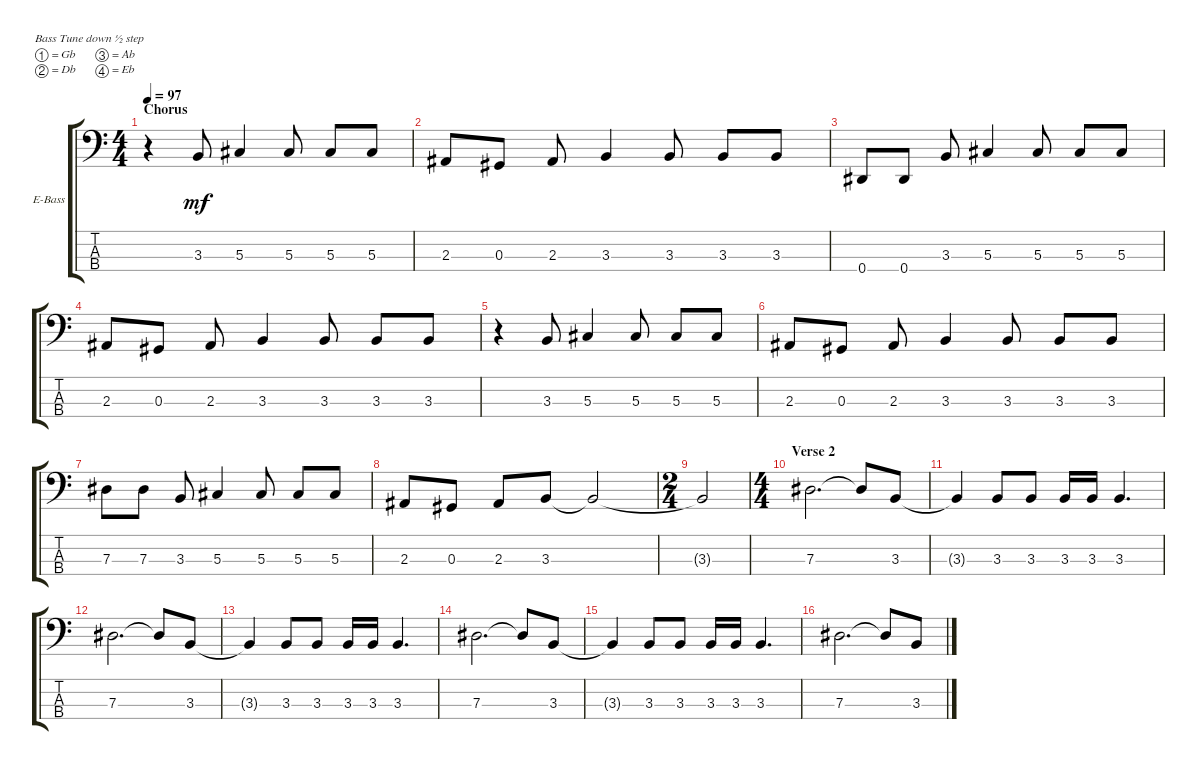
\bracketExtendMode groupsimilarinstruments
\firstSystemTrackNameOrientation horizontal
\otherSystemsTrackNameOrientation horizontal
\track ("John Alderete" "E-Bass") {instrument electricbassfinger}
\staff {score tabs}
\tuning (Gb2 Db2 Ab1 Eb1)
\ts (4 4)
\section ("" "Chorus")
\tempo 97
\clef f4
\ks c
r.4{dy mf} 3.3.8 5.3.4 5.3.8 5.3.8 5.3.8 |
2.3.8 0.3.8 2.3.8 3.3.4 3.3.8 3.3.8 3.3.8 |
0.4.8 0.4.8 3.3.8 5.3.4 5.3.8 5.3.8 5.3.8 |
2.3.8 0.3.8 2.3.8 3.3.4 3.3.8 3.3.8 3.3.8 |
r.4 3.3.8 5.3.4 5.3.8 5.3.8 5.3.8 |
2.3.8 0.3.8 2.3.8 3.3.4 3.3.8 3.3.8 3.3.8 |
7.3.8 7.3.8 3.3.8 5.3.4 5.3.8 5.3.8 5.3.8 |
2.3.8 0.3.8 2.3.8 3.3.8 3.3{t}.2 |
\ts (2 4)
3.3{t}.2 |
\ts (4 4)
\section ("" "Verse 2")
7.3.2{d} 7.3{t}.8 3.3.8 |
3.3{t}.4 3.3.8 3.3.8 3.3.16 3.3.16 3.3.4{d} |
7.3.2{d} 7.3{t}.8 3.3.8 |
3.3{t}.4 3.3.8 3.3.8 3.3.16 3.3.16 3.3.4{d} |
7.3.2{d} 7.3{t}.8 3.3.8 |
3.3{t}.4 3.3.8 3.3.8 3.3.16 3.3.16 3.3.4{d} |
7.3.2{d} 7.3{t}.8 3.3.8
